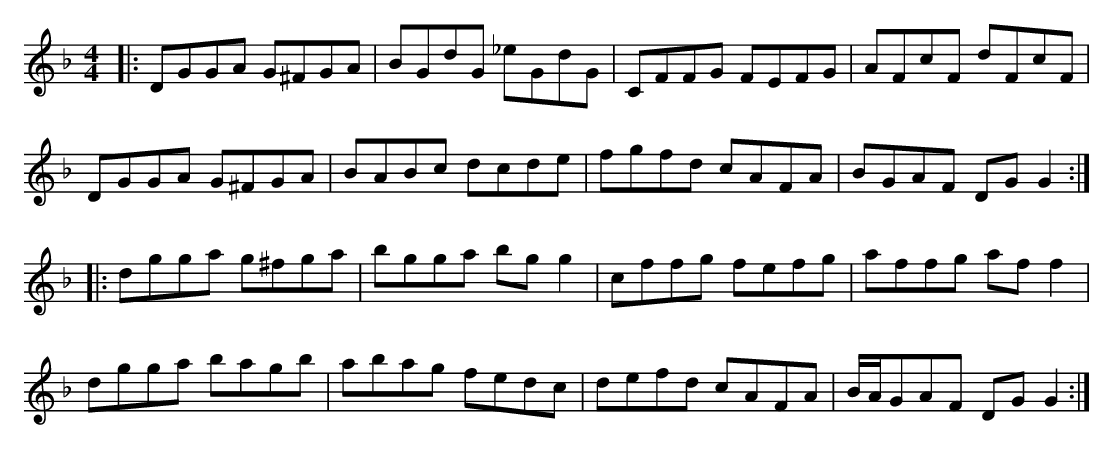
X:1
M:4/4
K:Gdor
|:DGGA G^FGA|BGdG _eGdG|CFFG FEFG|AFcF dFcF|
DGGA G^FGA|BABc dcde|fgfd cAFA|BGAF DG G2:|
|:dgga g^fga|bgga bg g2|cffg fefg|affg af f2|
dgga bagb|abag fedc|defd cAFA|B/A/GAF DG G2:|
